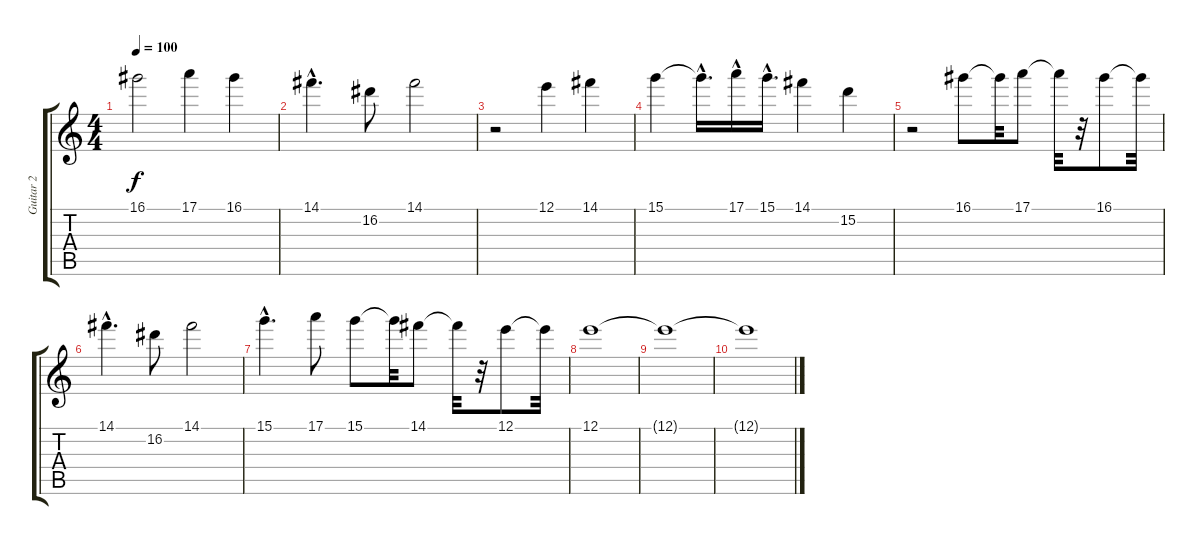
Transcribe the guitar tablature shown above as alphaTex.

\track ("Guitar 2" "Guitar 2") {instrument distortionguitar}
\staff {score tabs}
\tuning (E4 B3 G3 D3 A2 E2) {hide}
\ts (4 4)
\tempo 100
\clef g2
\ks c
16.1.2{dy f} 17.1.4 16.1.4 |
14.1{hac}.4{d} 16.2.8 14.1.2 |
r.2 12.1.4 14.1.4 |
15.1.4 15.1{hac t}.16{d} 17.1{hac}.16 15.1{hac}.16{d} 14.1.4 15.2.4 |
r.2 16.1.8 16.1{t}.32 17.1.8 17.1{t}.32 r.32 16.1.8 16.1{t}.32 |
14.1{hac}.4{d} 16.2.8 14.1.2 |
15.1{hac}.4{d} 17.1.8 15.1.8 15.1{t}.32 14.1.8 14.1{t}.32 r.32 12.1.8 12.1{t}.32 |
12.1.1 |
12.1{t}.1 |
12.1{t}.1
